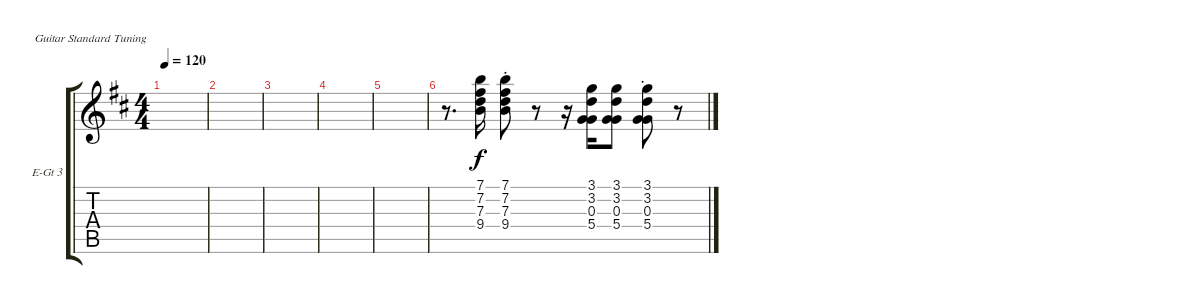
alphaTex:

\defaultSystemsLayout 4
\bracketExtendMode groupsimilarinstruments
\firstSystemTrackNameOrientation horizontal
\otherSystemsTrackNameOrientation horizontal
\track ("Electric Guitar 3" "E-Gt 3") {instrument electricguitarclean}
\staff {score tabs}
\tuning (E4 B3 G3 D3 A2 E2)
\ts (4 4)
\tempo 120
\clef g2
\ks d
|
|
|
|
|
r.8{d} (7.1 7.2 7.3 9.4).16 (9.4 7.3 7.2 7.1{st}).8 r.8 r.16 (3.1 3.2 0.3 5.4).16 (5.4 0.3 3.2 3.1).8 (3.1 3.2 0.3 5.4{st}).8 r.8
